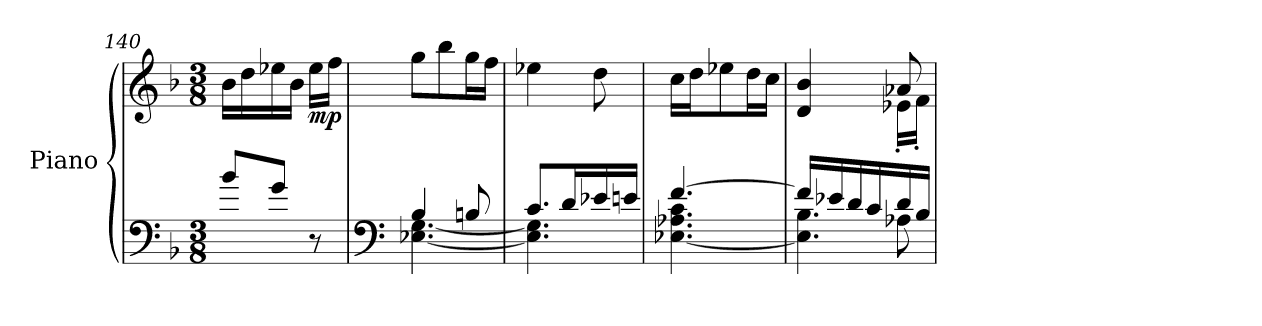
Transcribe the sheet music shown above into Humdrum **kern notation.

**kern	**kern	**dynam
*part1	*part1	*part1
*staff2	*staff1	*staff1/2
*I"Piano	*	*
*I'Pno.	*	*
*clefF4	*clefG2	*
*k[b-]	*k[b-]	*
*M3/8	*M3/8	*
=140	=140	=140
8b-/L	16b-\LL	.
.	16dd\	.
8g/J	16ee-X\	.
.	16b-\JJ	.
!	!	!LO:DY:b
8r	16ee-\LL	mp
.	16ff\JJ	.
=141	=141	=141
*clefF4	*	*
*^	*	*
4B-/	[4.E-X\ [4.G\	8gg\L	.
.	.	8bb-\	.
8Bn/	.	16gg\L	.
.	.	16ff\JJ	.
=142	=142	=142	=142
8.c/L	4.E-\] 4.G\]	4ee-X\	.
16d/L	.	.	.
16e-X/	.	8dd\	.
16en/JJ	.	.	.
=143	=143	=143	=143
[4.f/	[4.E-X\ 4.A-X\ 4.c\	16cc\LL	.
.	.	16dd\J	.
.	.	8ee-X\	.
.	.	16dd\L	.
.	.	16cc\JJ	.
=144	=144	=144	=144
*	*^	*^	*
16f/LL]	4.E-\] 4.B-\	4ryy	4d/ 4b-/	4ryy	.
16e-X/	.	.	.	.	.
16d/	.	.	.	.	.
16c/	.	.	.	.	.
16d/	.	8A-X\	8a-X/	16e-X'\LL	.
16B-/JJ	.	.	.	16f'\JJ	.
*v	*v	*v	*	*	*
*	*v	*v	*
=	=	=
*-	*-	*-
